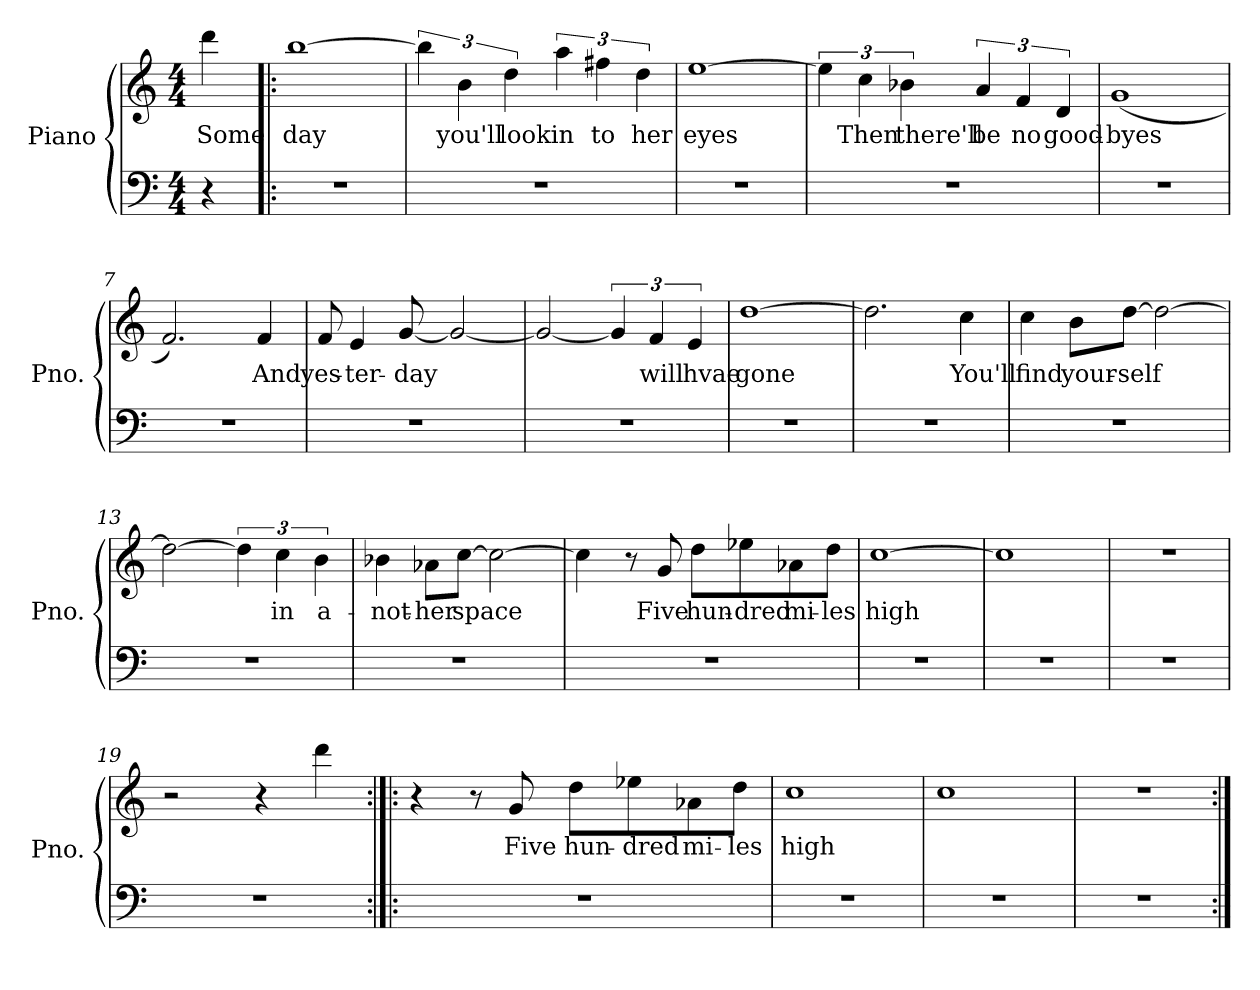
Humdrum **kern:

**kern	**kern	**text
*part1	*part1	*part1
*staff2	*staff1	*staff1
*I"Piano	*	*
*I'Pno.	*	*
*clefF4	*clefG2	*
*k[]	*k[]	*
*M4/4	*M4/4	*
=1	=1	=1
!	!	!LO:LY:b
4r	4ddd\	Some
=2!|:	=2!|:	=2!|:
!	!	!LO:LY:b
1r	[1bb	day
=3	=3	=3
1r	6bb\]	.
!	!	!LO:LY:b
.	6b\	you'll
!	!	!LO:LY:b
.	6dd\	look
!	!	!LO:LY:b
.	6aa\	in
!	!	!LO:LY:b
.	6ff#X\	to
!	!	!LO:LY:b
.	6dd\	her
=4	=4	=4
!	!	!LO:LY:b
1r	[1ee	eyes
=5	=5	=5
1r	6ee\]	.
!	!	!LO:LY:b
.	6cc\	Then
!	!	!LO:LY:b
.	6b-X\	there'll
!	!	!LO:LY:b
.	6a/	be
!	!	!LO:LY:b
.	6f/	no
!	!	!LO:LY:b
.	6d/	good-
=6	=6	=6
!	!	!LO:LY:b
1r	(<1g	-byes
=7	=7	=7
1r	2.f/)	.
!	!	!LO:LY:b
.	4f/	And
!!LO:LB:g=z
=8	=8	=8
!	!	!LO:LY:b
1r	8f/	yes-
!	!	!LO:LY:b
.	4e/	-ter-
!	!	!LO:LY:b
.	[8g/	-day
.	2g/_	.
=9	=9	=9
1r	2g/_	.
.	6g/]	.
!	!	!LO:LY:b
.	6f/	will
!	!	!LO:LY:b
.	6e/	hvae
=10	=10	=10
!	!	!LO:LY:b
1r	[1dd	gone
=11	=11	=11
1r	2.dd\]	.
!	!	!LO:LY:b
.	4cc\	You'll
=12	=12	=12
!	!	!LO:LY:b
1r	4cc\	find
!	!	!LO:LY:b
.	8b\L	your-
!	!	!LO:LY:b
.	[8dd\J	-self
.	2dd\_	.
=13	=13	=13
1r	2dd\_	.
.	6dd\]	.
!	!	!LO:LY:b
.	6cc\	in
!	!	!LO:LY:b
.	6b\	a-
=14	=14	=14
!	!	!LO:LY:b
1r	4b-X\	-not-
!	!	!LO:LY:b
.	8a-X\L	-her
!	!	!LO:LY:b
.	[8cc\J	space
.	2cc\_	.
!!LO:LB:g=z
=15	=15	=15
1r	4cc\]	.
.	8r	.
!	!	!LO:LY:b
.	8g/	Five
!	!	!LO:LY:b
.	8dd\L	hun-
!	!	!LO:LY:b
.	8ee-X\	-dred
!	!	!LO:LY:b
.	8a-X\	mi-
!	!	!LO:LY:b
.	8dd\J	-les
=16	=16	=16
!	!	!LO:LY:b
1r	[1cc	high
=17	=17	=17
1r	1cc]	.
=18	=18	=18
1r	1r	.
=19	=19	=19
1r	2r	.
.	4r	.
.	4ddd\	.
!!LO:LB:g=z
=20:|!|:	=20:|!|:	=20:|!|:
1r	4r	.
.	8r	.
!	!	!LO:LY:b
.	8g/	Five
!	!	!LO:LY:b
.	8dd\L	hun-
!	!	!LO:LY:b
.	8ee-X\	-dred
!	!	!LO:LY:b
.	8a-X\	mi-
!	!	!LO:LY:b
.	8dd\J	-les
=21	=21	=21
!	!	!LO:LY:b
1r	1cc	high
=22	=22	=22
1r	1cc	.
=23	=23	=23
1r	1r	.
=:|!	=:|!	=:|!
*-	*-	*-
